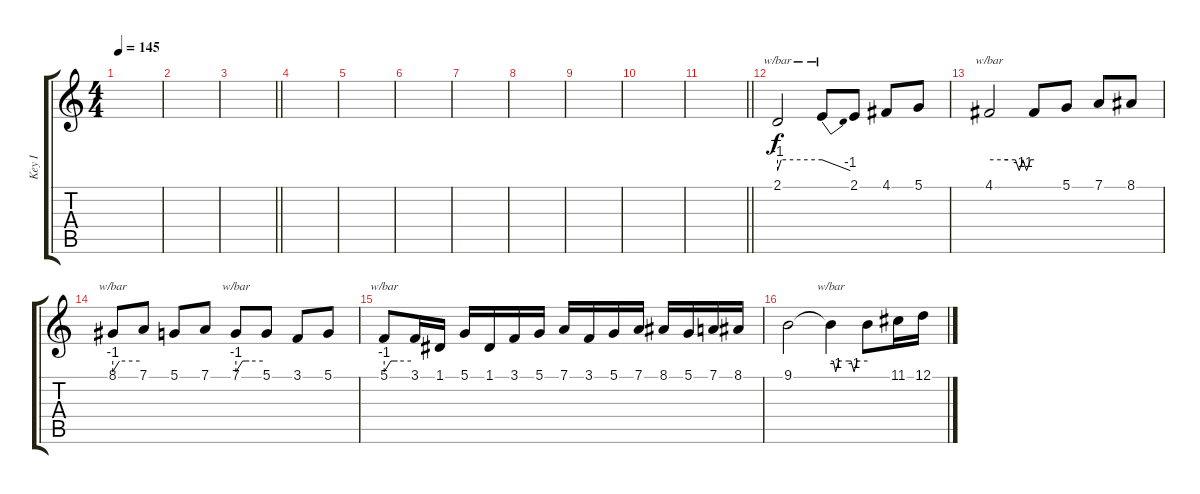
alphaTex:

\track ("Key I" "Key I") {instrument lead2sawtooth}
\staff {score tabs}
\tuning (D4 A3 F3 C3 G2 D2) {hide}
\ts (4 4)
\tempo 145
\clef g2
\ks c
|
|
\barLineRight lightlight
|
|
|
|
|
|
|
|
\barLineRight lightlight
|
2.1.2{tbe (custom default 0 -4 5 0 60 0)} 2.1{t}.8{tbe (dive default 0 0 60 -4)} 2.1.8 4.1.8 5.1.8 |
4.1.2{tbe (custom default 0 0 25 0 35 0 40 -4 45 0 50 -4 55 0 60 0)} 4.1{t}.8 5.1.8 7.1.8 8.1.8 |
8.1.8{tbe (custom default 0 -4 15 0 60 0)} 7.1.8 5.1.8 7.1.8 7.1.8{tbe (custom default 0 -4 15 0 30 0 60 0)} 5.1.8 3.1.8 5.1.8 |
5.1.8{tbe (custom default 0 -4 15 0 30 0 60 0)} 3.1.16 1.1.16 5.1.16 1.1.16 3.1.16 5.1.16 7.1.16 3.1.16 5.1.16 7.1.16 8.1.16 5.1.16 7.1.16 8.1.16 |
9.1.2 9.1{t}.4{tbe (custom default 0 0 4 0 8 -4 13 0 15 0 30 0 33 0 38 -4 43 0 45 0 60 0)} 9.1{t}.8 11.1.16 12.1.16
